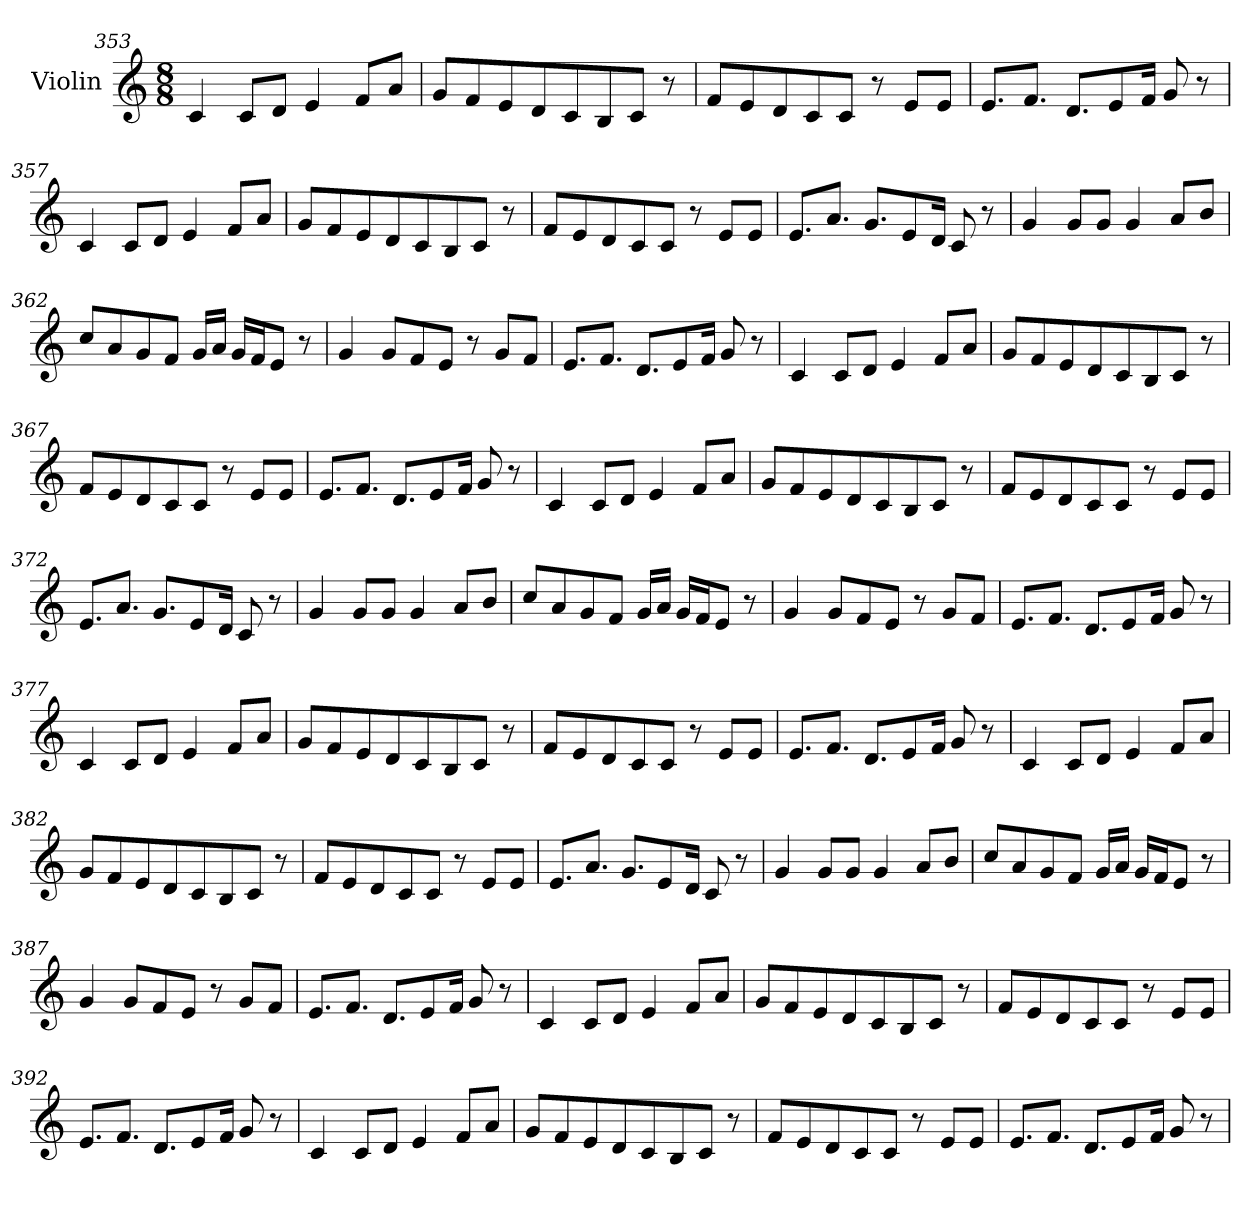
**kern
*part1
*staff1
*I"Violin
*clefG2
*k[]
*C:
*M8/8
=353
4c/
8c/L
8d/J
4e/
8f/L
8a/J
!!LO:PB:g=z
=354
8g/L
8f/
8e/
8d/
8c/
8B/
8c/J
8r
=355
8f/L
8e/
8d/
8c/
8c/J
8r
8e/L
8e/J
!!LO:PB:g=z
=356
8.e/L
8.f/J
8.d/L
8e/
16f/Jk
8g/
8r
=357
4c/
8c/L
8d/J
4e/
8f/L
8a/J
!!LO:PB:g=z
=358
8g/L
8f/
8e/
8d/
8c/
8B/
8c/J
8r
=359
8f/L
8e/
8d/
8c/
8c/J
8r
8e/L
8e/J
!!LO:PB:g=z
=360
8.e/L
8.a/J
8.g/L
8e/
16d/Jk
8c/
8r
=361
4g/
8g/L
8g/J
4g/
8a/L
8b/J
!!LO:PB:g=z
=362
8cc/L
8a/
8g/
8f/J
16g/LL
16a/JJ
16g/LL
16f/J
8e/J
8r
=363
4g/
8g/L
8f/
8e/J
8r
8g/L
8f/J
!!LO:PB:g=z
=364
8.e/L
8.f/J
8.d/L
8e/
16f/Jk
8g/
8r
=365
4c/
8c/L
8d/J
4e/
8f/L
8a/J
!!LO:PB:g=z
=366
8g/L
8f/
8e/
8d/
8c/
8B/
8c/J
8r
=367
8f/L
8e/
8d/
8c/
8c/J
8r
8e/L
8e/J
!!LO:PB:g=z
=368
8.e/L
8.f/J
8.d/L
8e/
16f/Jk
8g/
8r
=369
4c/
8c/L
8d/J
4e/
8f/L
8a/J
!!LO:PB:g=z
=370
8g/L
8f/
8e/
8d/
8c/
8B/
8c/J
8r
=371
8f/L
8e/
8d/
8c/
8c/J
8r
8e/L
8e/J
!!LO:PB:g=z
=372
8.e/L
8.a/J
8.g/L
8e/
16d/Jk
8c/
8r
=373
4g/
8g/L
8g/J
4g/
8a/L
8b/J
=374
8cc/L
8a/
8g/
8f/J
16g/LL
16a/JJ
16g/LL
16f/J
8e/J
8r
=375
4g/
8g/L
8f/
8e/J
8r
8g/L
8f/J
!!LO:PB:g=z
=376
8.e/L
8.f/J
8.d/L
8e/
16f/Jk
8g/
8r
=377
4c/
8c/L
8d/J
4e/
8f/L
8a/J
!!LO:PB:g=z
=378
8g/L
8f/
8e/
8d/
8c/
8B/
8c/J
8r
=379
8f/L
8e/
8d/
8c/
8c/J
8r
8e/L
8e/J
!!LO:PB:g=z
=380
8.e/L
8.f/J
8.d/L
8e/
16f/Jk
8g/
8r
=381
4c/
8c/L
8d/J
4e/
8f/L
8a/J
!!LO:PB:g=z
=382
8g/L
8f/
8e/
8d/
8c/
8B/
8c/J
8r
=383
8f/L
8e/
8d/
8c/
8c/J
8r
8e/L
8e/J
!!LO:PB:g=z
=384
8.e/L
8.a/J
8.g/L
8e/
16d/Jk
8c/
8r
=385
4g/
8g/L
8g/J
4g/
8a/L
8b/J
!!LO:PB:g=z
=386
8cc/L
8a/
8g/
8f/J
16g/LL
16a/JJ
16g/LL
16f/J
8e/J
8r
=387
4g/
8g/L
8f/
8e/J
8r
8g/L
8f/J
!!LO:PB:g=z
=388
8.e/L
8.f/J
8.d/L
8e/
16f/Jk
8g/
8r
=389
4c/
8c/L
8d/J
4e/
8f/L
8a/J
!!LO:PB:g=z
=390
8g/L
8f/
8e/
8d/
8c/
8B/
8c/J
8r
=391
8f/L
8e/
8d/
8c/
8c/J
8r
8e/L
8e/J
!!LO:PB:g=z
=392
8.e/L
8.f/J
8.d/L
8e/
16f/Jk
8g/
8r
=393
4c/
8c/L
8d/J
4e/
8f/L
8a/J
!!LO:PB:g=z
=394
8g/L
8f/
8e/
8d/
8c/
8B/
8c/J
8r
=395
8f/L
8e/
8d/
8c/
8c/J
8r
8e/L
8e/J
!!LO:PB:g=z
=396
8.e/L
8.f/J
8.d/L
8e/
16f/Jk
8g/
8r
=
*-
